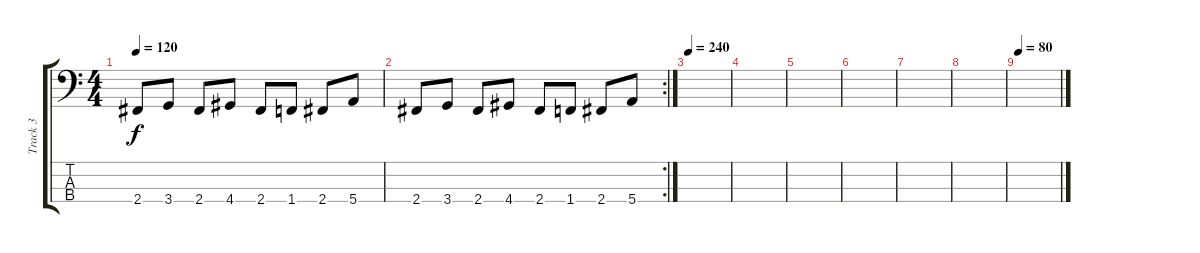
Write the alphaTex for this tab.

\track ("Track 3" "Track 3") {instrument electricbasspick}
\staff {score tabs}
\tuning (G2 D2 A1 E1) {hide}
\ts (4 4)
\tempo 120
\clef f4
\ks c
2.4.8{dy f} 3.4.8 2.4.8 4.4.8 2.4.8 1.4.8 2.4.8 5.4.8 |
\rc 2
2.4.8 3.4.8 2.4.8 4.4.8 2.4.8 1.4.8 2.4.8 5.4.8 |
\tempo 240
|
|
|
|
|
|
\tempo 80
